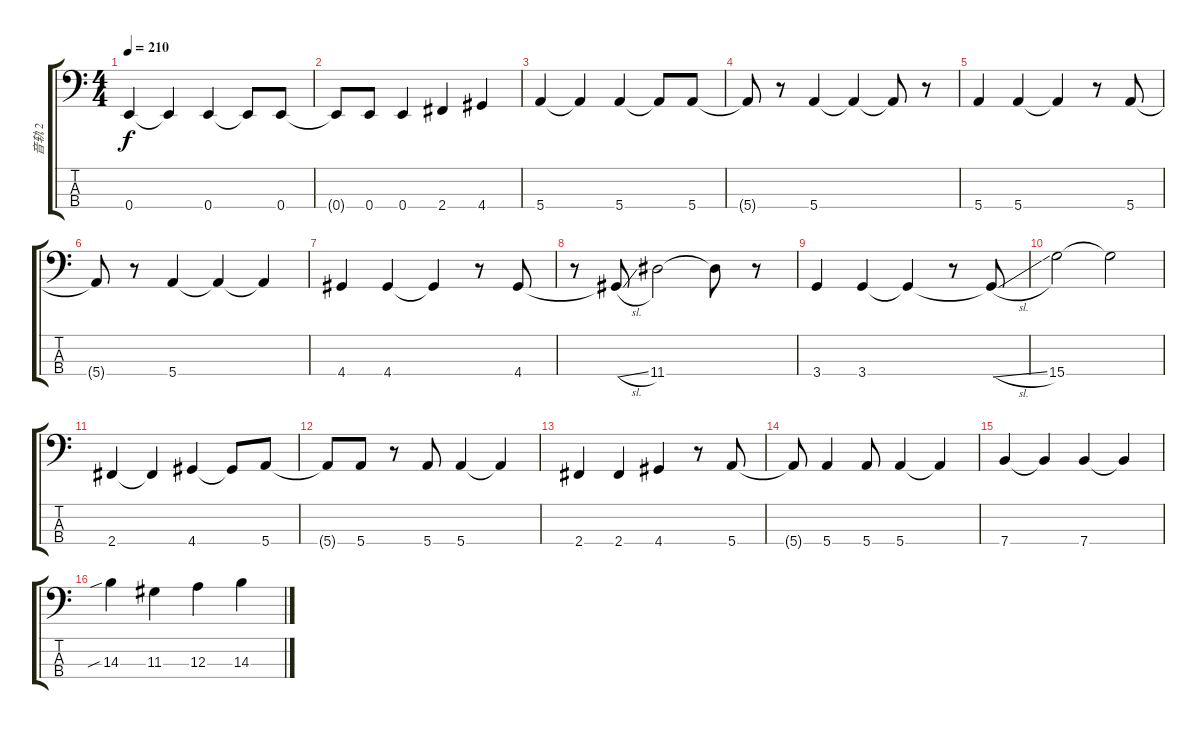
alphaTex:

\track ("音轨 2" "音轨 2") {instrument electricbassfinger}
\staff {score tabs}
\tuning (G2 D2 A1 E1) {hide}
\ts (4 4)
\tempo 210
\clef f4
\ks c
0.4.4{dy f} 0.4{t}.4 0.4.4 0.4{t}.8 0.4.8 |
0.4{t}.8 0.4.8 0.4.4 2.4.4 4.4.4 |
5.4.4 5.4{t}.4 5.4.4 5.4{t}.8 5.4.8 |
5.4{t}.8 r.8 5.4.4 5.4{t}.4 5.4{t}.8 r.8 |
5.4.4 5.4.4 5.4{t}.4 r.8 5.4.8 |
5.4{t}.8 r.8 5.4.4 5.4{t}.4 5.4{t}.4 |
4.4.4 4.4.4 4.4{t}.4 r.8 4.4.8 |
r.8 4.4{sl t}.8 11.4.2 11.4{t}.8 r.8 |
3.4.4 3.4.4 3.4{t}.4 r.8 3.4{sl t}.8 |
15.4.2 15.4{t}.2 |
2.4.4 2.4{t}.4 4.4.4 4.4{t}.8 5.4.8 |
5.4{t}.8 5.4.8 r.8 5.4.8 5.4.4 5.4{t}.4 |
2.4.4 2.4.4 4.4.4 r.8 5.4.8 |
5.4{t}.8 5.4.4 5.4.8 5.4.4 5.4{t}.4 |
7.4.4 7.4{t}.4 7.4.4 7.4{t}.4 |
14.3{sib}.4 11.3.4 12.3.4 14.3.4
